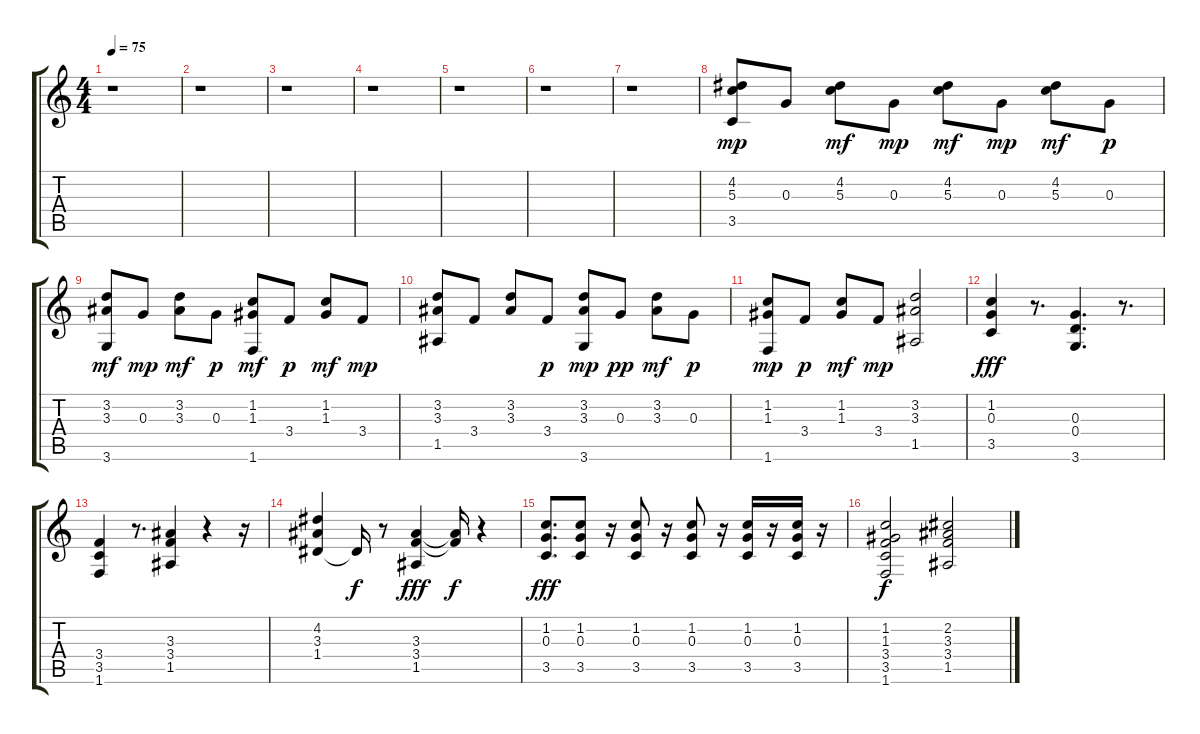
\track "" {instrument distortionguitar}
\staff {score tabs}
\tuning (E4 B3 G3 D3 A2 E2) {hide}
\ts (4 4)
\tempo 75
\clef g2
\ks c
r.1{dy fff} |
r.1 |
r.1 |
r.1 |
r.1 |
r.1 |
r.1 |
(4.2 5.3 3.5).8{dy mp} 0.3.8 (4.2 5.3).8{dy mf} 0.3.8{dy mp} (4.2 5.3).8{dy mf} 0.3.8{dy mp} (4.2 5.3).8{dy mf} 0.3.8{dy p} |
(3.2 3.3 3.6).8{dy mf} 0.3.8{dy mp} (3.2 3.3).8{dy mf} 0.3.8{dy p} (1.2 1.3 1.6).8{dy mf} 3.4.8{dy p} (1.2 1.3).8{dy mf} 3.4.8{dy mp} |
(3.2 3.3 1.5).8 3.4.8 (3.2 3.3).8 3.4.8{dy p} (3.2 3.3 3.6).8{dy mp} 0.3.8{dy pp} (3.2 3.3).8{dy mf} 0.3.8{dy p} |
(1.2 1.3 1.6).8{dy mp} 3.4.8{dy p} (1.2 1.3).8{dy mf} 3.4.8{dy mp} (3.2 3.3 1.5).2 |
(1.2 0.3 3.5).4{dy fff} r.8{d} (0.3 0.4 3.6).4{d} r.8{d} |
(3.4 3.5 1.6).4 r.8{d} (3.3 3.4 1.5).4 r.4 r.16 |
(4.2 3.3 1.4).4 1.4{t}.16{dy f} r.8 (3.3 3.4 1.5).4{dy fff} (3.3{t} 3.4{t}).16{dy f} r.4 |
(1.2 0.3 3.5).8{d dy fff} (1.2 0.3 3.5).8 r.16 (1.2 0.3 3.5).8 r.16 (1.2 0.3 3.5).8 r.16 (1.2 0.3 3.5).16 r.16 (1.2 0.3 3.5).16 r.16 |
(1.2 1.3 3.4 3.5 1.6).2{dy f} (2.2 3.3 3.4 1.5).2
